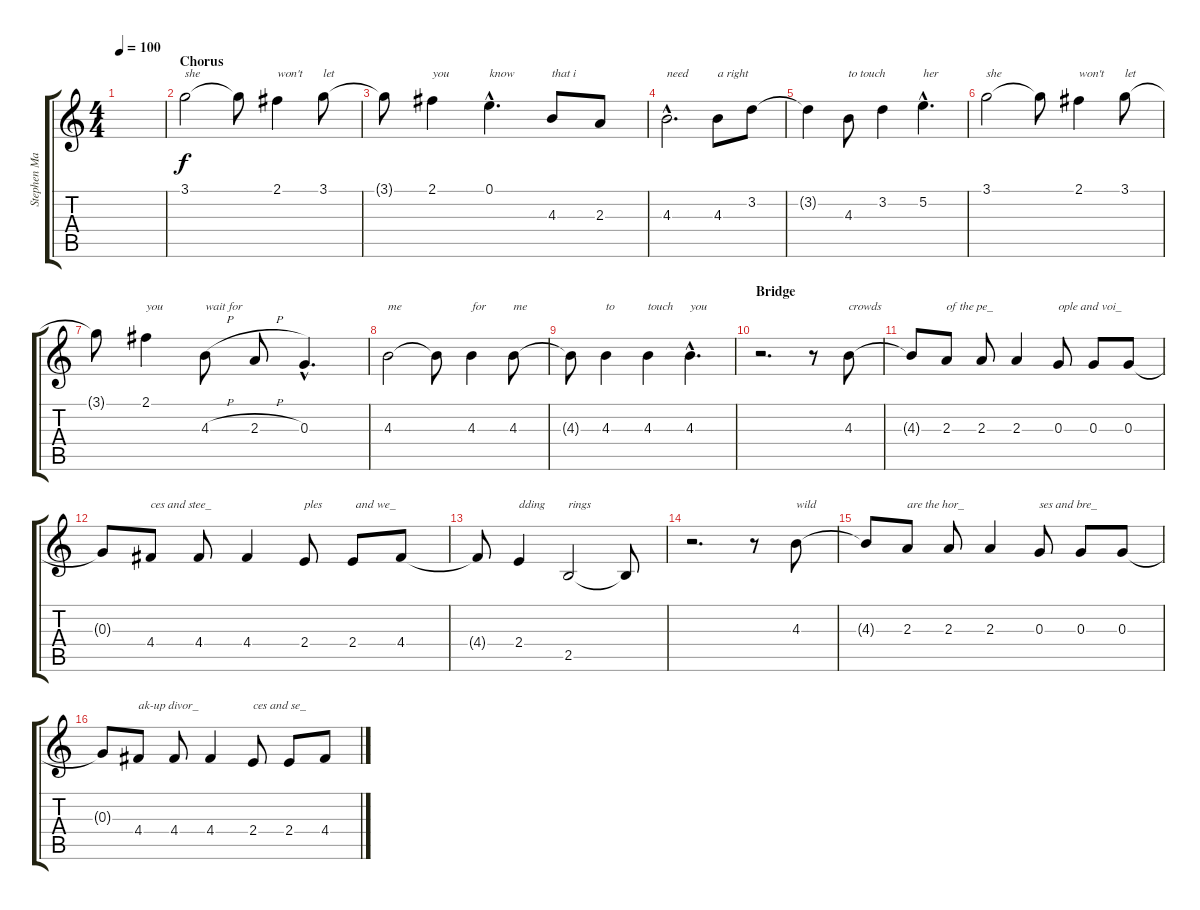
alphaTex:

\track ("Stephen Malkmus" "Stephen Ma") {instrument synthbass1}
\staff {score tabs}
\tuning (E4 B3 G3 D3 A2 E2) {hide}
\ts (4 4)
\tempo 100
\clef g2
\ks c
|
\section ("" "Chorus")
3.1.2{txt "she"} 3.1{t}.8 2.1.4{txt "won't"} 3.1.8{txt "let"} |
3.1{t}.8 2.1.4{txt "you"} 0.1{hac}.4{d txt "know"} 4.3.8{txt "that i"} 2.3.8 |
4.3{hac}.2{d txt "need"} 4.3.8{txt "a right"} 3.2.8 |
3.2{t}.4 4.3.8{txt "to touch"} 3.2.4 5.2{hac}.4{d txt "her"} |
3.1.2{txt "she"} 3.1{t}.8 2.1.4{txt "won't"} 3.1.8{txt "let"} |
3.1{t}.8 2.1.4{txt "you"} 4.3{h}.8{txt "wait for"} 2.3{h}.8 0.3{hac}.4{d} |
4.3.2{txt "me"} 4.3{t}.8 4.3.4{txt "for"} 4.3.8{txt "me"} |
4.3{t}.8 4.3.4{txt "to"} 4.3.4{txt "touch"} 4.3{hac}.4{d txt "you"} |
\section ("" "Bridge")
r.2{d} r.8 4.3.8{txt "crowds"} |
4.3{t}.8 2.3.8{txt "of the pe_"} 2.3.8 2.3.4 0.3.8{txt "ople and voi_"} 0.3.8 0.3.8 |
0.3{t}.8 4.4.8{txt "ces and stee_"} 4.4.8 4.4.4 2.4.8{txt "ples"} 2.4.8{txt " and we_"} 4.4.8 |
4.4{t}.8 2.4.4{txt "dding"} 2.5.2{txt "rings"} 2.5{t}.8 |
r.2{d} r.8 4.3.8{txt "wild"} |
4.3{t}.8 2.3.8{txt "are the hor_"} 2.3.8 2.3.4 0.3.8{txt "ses and bre_"} 0.3.8 0.3.8 |
0.3{t}.8 4.4.8{txt "ak-up divor_"} 4.4.8 4.4.4 2.4.8{txt "ces and se_"} 2.4.8 4.4.8
